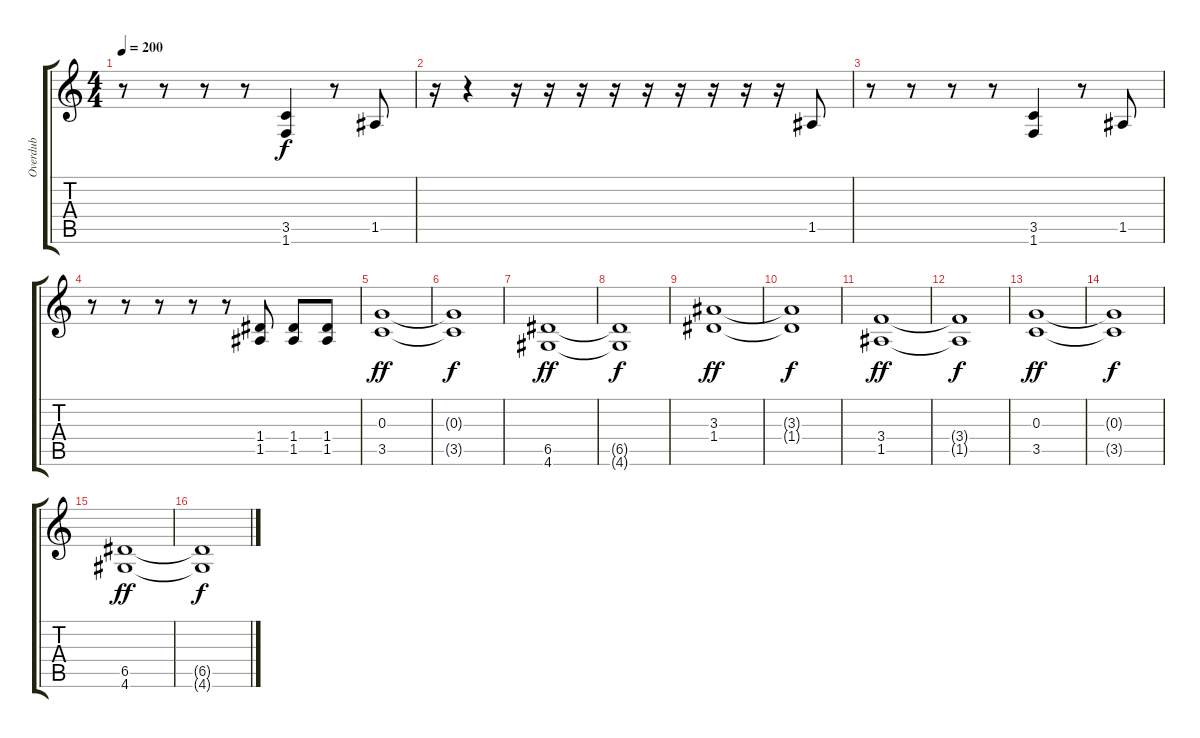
\track ("Overdub" "Overdub") {instrument overdrivenguitar}
\staff {score tabs}
\tuning (E4 B3 G3 D3 A2 E2) {hide}
\ts (4 4)
\tempo 200
\clef g2
\ks c
r.8{dy f} r.8 r.8 r.8 (3.5 1.6).4 r.8 1.5.8 |
r.16 r.4 r.16 r.16 r.16 r.16 r.16 r.16 r.16 r.16 r.16 1.5.8 |
r.8 r.8 r.8 r.8 (3.5 1.6).4 r.8 1.5.8 |
r.8 r.8 r.8 r.8 r.8 (1.4 1.5).8 (1.4 1.5).8 (1.4 1.5).8 |
(0.3 3.5).1{dy ff} |
(0.3{t} 3.5{t}).1{dy f} |
(6.5 4.6).1{dy ff} |
(6.5{t} 4.6{t}).1{dy f} |
(3.3 1.4).1{dy ff} |
(3.3{t} 1.4{t}).1{dy f} |
(3.4 1.5).1{dy ff} |
(3.4{t} 1.5{t}).1{dy f} |
(0.3 3.5).1{dy ff} |
(0.3{t} 3.5{t}).1{dy f} |
(6.5 4.6).1{dy ff} |
(6.5{t} 4.6{t}).1{dy f}
